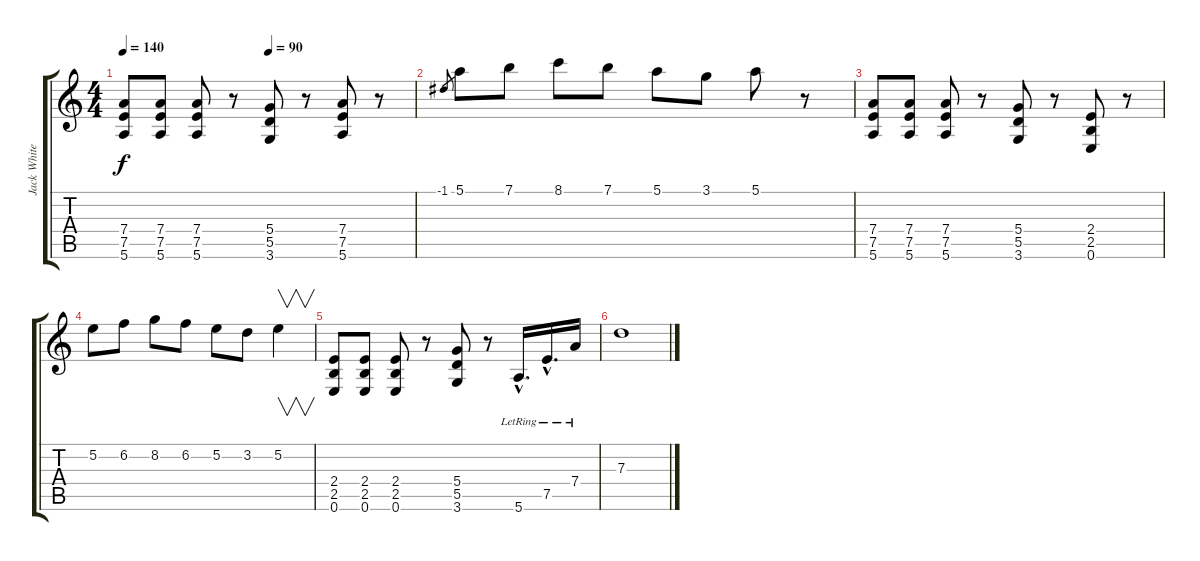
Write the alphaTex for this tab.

\track ("Jack White" "Jack White") {instrument distortionguitar}
\staff {score tabs}
\tuning (E4 B3 G3 D3 A2 E2) {hide}
\ts (4 4)
\tempo 140
\tempo (90 0.5)
\clef g2
\ks c
(7.4 7.5 5.6).8{dy f} (7.4 7.5 5.6).8 (7.4 7.5 5.6).8 r.8 (5.4 5.5 3.6).8 r.8 (7.4 7.5 5.6).8 r.8 |
-1.1.8{gr} 5.1.8 7.1.8 8.1.8 7.1.8 5.1.8 3.1.8 5.1.8 r.8 |
(7.4 7.5 5.6).8 (7.4 7.5 5.6).8 (7.4 7.5 5.6).8 r.8 (5.4 5.5 3.6).8 r.8 (2.4 2.5 0.6).8 r.8 |
5.2.8 6.2.8 8.2.8 6.2.8 5.2.8 3.2.8 5.2.4{v} |
(2.4 2.5 0.6).8 (2.4 2.5 0.6).8 (2.4 2.5 0.6).8 r.8 (5.4 5.5 3.6).8 r.8 5.6{hac lr}.16{d} 7.5{hac lr}.16{d} 7.4{lr}.16 |
7.3.1
